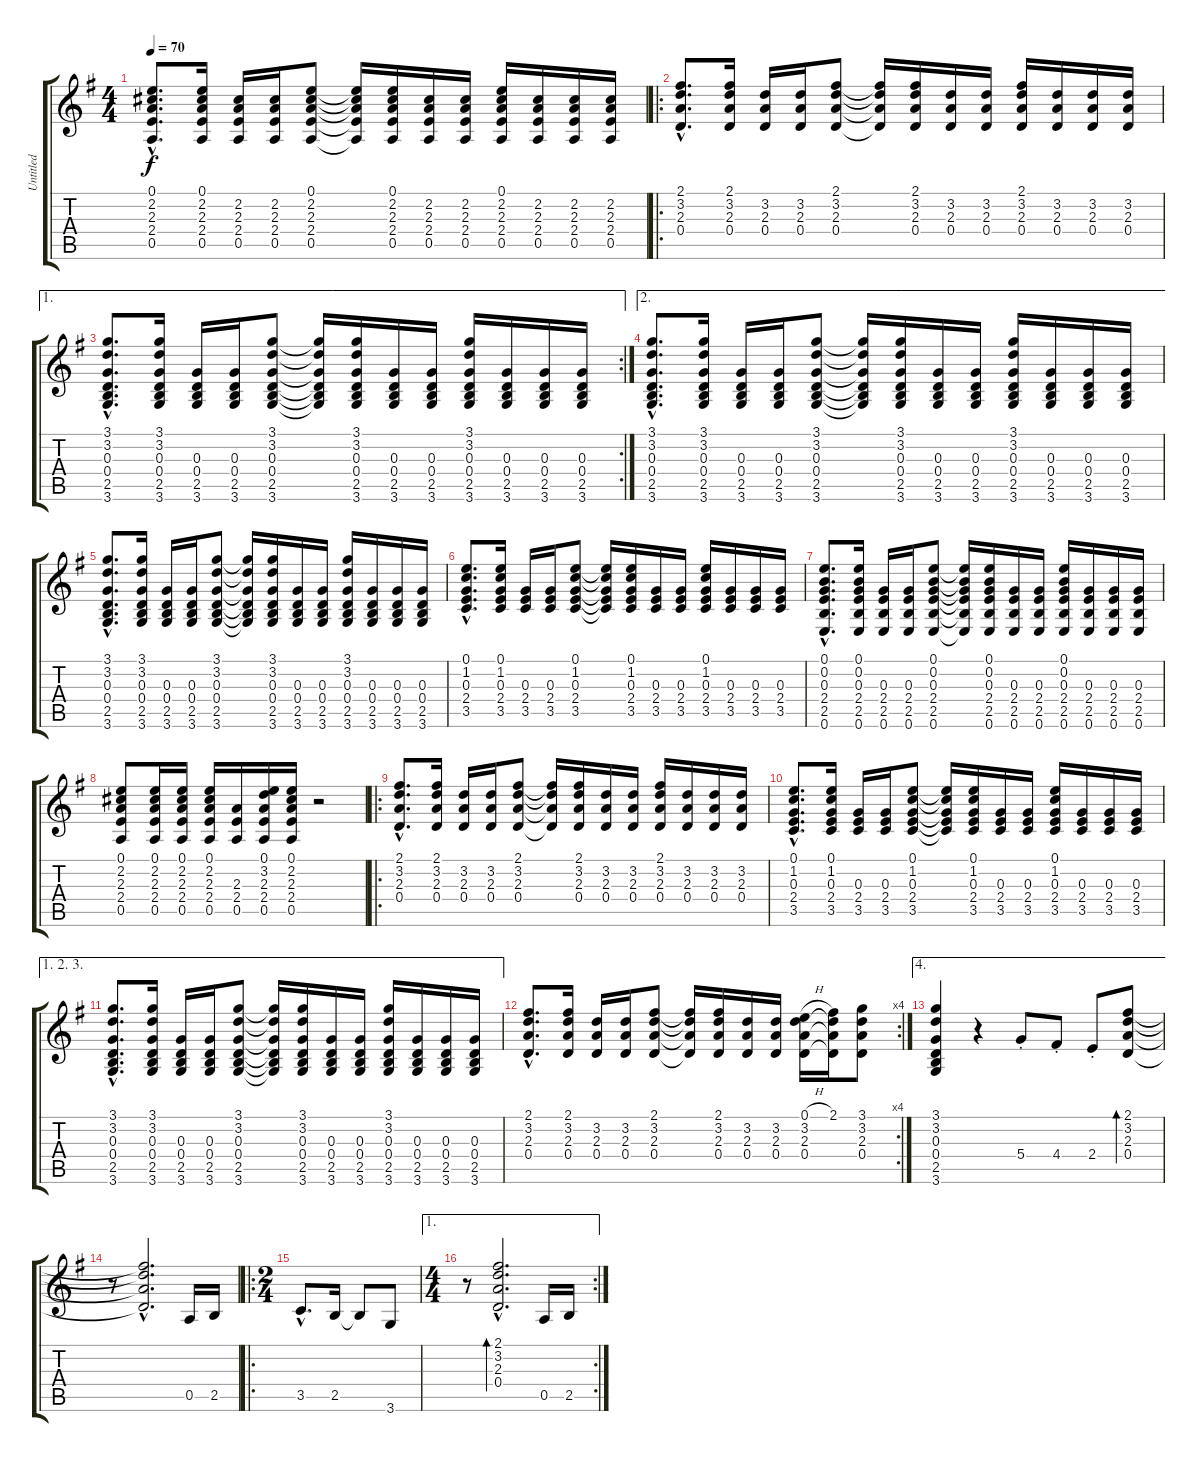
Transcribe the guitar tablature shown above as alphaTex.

\track ("Untitled" "Untitled") {instrument acousticguitarnylon}
\staff {score tabs}
\tuning (E4 B3 G3 D3 A2 E2) {hide}
\ts (4 4)
\tempo 70
\clef g2
\ks g
(0.1{hac} 2.2{hac} 2.3{hac} 2.4{hac} 0.5{hac}).8{d dy f} (0.1 2.2 2.3 2.4 0.5).16 (2.2 2.3 2.4 0.5).16 (2.2 2.3 2.4 0.5).16 (0.1 2.2 2.3 2.4 0.5).8 (0.1{t} 2.2{t} 2.3{t} 2.4{t} 0.5{t}).16 (0.1 2.2 2.3 2.4 0.5).16 (2.2 2.3 2.4 0.5).16 (2.2 2.3 2.4 0.5).16 (0.1 2.2 2.3 2.4 0.5).16 (2.2 2.3 2.4 0.5).16 (2.2 2.3 2.4 0.5).16 (2.2 2.3 2.4 0.5).16 |
\ro
(2.1{hac} 3.2{hac} 2.3{hac} 0.4{hac}).8{d} (2.1 3.2 2.3 0.4).16 (3.2 2.3 0.4).16 (3.2 2.3 0.4).16 (2.1 3.2 2.3 0.4).8 (2.1{t} 3.2{t} 2.3{t} 0.4{t}).16 (2.1 3.2 2.3 0.4).16 (3.2 2.3 0.4).16 (3.2 2.3 0.4).16 (2.1 3.2 2.3 0.4).16 (3.2 2.3 0.4).16 (3.2 2.3 0.4).16 (3.2 2.3 0.4).16 |
\ae 1
\rc 2
(3.1{hac} 3.2{hac} 0.3{hac} 0.4{hac} 2.5{hac} 3.6{hac}).8{d} (3.1 3.2 0.3 0.4 2.5 3.6).16 (0.3 0.4 2.5 3.6).16 (0.3 0.4 2.5 3.6).16 (3.1 3.2 0.3 0.4 2.5 3.6).8 (3.1{t} 3.2{t} 0.3{t} 0.4{t} 2.5{t} 3.6{t}).16 (3.1 3.2 0.3 0.4 2.5 3.6).16 (0.3 0.4 2.5 3.6).16 (0.3 0.4 2.5 3.6).16 (3.1 3.2 0.3 0.4 2.5 3.6).16 (0.3 0.4 2.5 3.6).16 (0.3 0.4 2.5 3.6).16 (0.3 0.4 2.5 3.6).16 |
\ae 2
(3.1{hac} 3.2{hac} 0.3{hac} 0.4{hac} 2.5{hac} 3.6{hac}).8{d} (3.1 3.2 0.3 0.4 2.5 3.6).16 (0.3 0.4 2.5 3.6).16 (0.3 0.4 2.5 3.6).16 (3.1 3.2 0.3 0.4 2.5 3.6).8 (3.1{t} 3.2{t} 0.3{t} 0.4{t} 2.5{t} 3.6{t}).16 (3.1 3.2 0.3 0.4 2.5 3.6).16 (0.3 0.4 2.5 3.6).16 (0.3 0.4 2.5 3.6).16 (3.1 3.2 0.3 0.4 2.5 3.6).16 (0.3 0.4 2.5 3.6).16 (0.3 0.4 2.5 3.6).16 (0.3 0.4 2.5 3.6).16 |
(3.1{hac} 3.2{hac} 0.3{hac} 0.4{hac} 2.5{hac} 3.6{hac}).8{d} (3.1 3.2 0.3 0.4 2.5 3.6).16 (0.3 0.4 2.5 3.6).16 (0.3 0.4 2.5 3.6).16 (3.1 3.2 0.3 0.4 2.5 3.6).8 (3.1{t} 3.2{t} 0.3{t} 0.4{t} 2.5{t} 3.6{t}).16 (3.1 3.2 0.3 0.4 2.5 3.6).16 (0.3 0.4 2.5 3.6).16 (0.3 0.4 2.5 3.6).16 (3.1 3.2 0.3 0.4 2.5 3.6).16 (0.3 0.4 2.5 3.6).16 (0.3 0.4 2.5 3.6).16 (0.3 0.4 2.5 3.6).16 |
(0.1{hac} 1.2{hac} 0.3{hac} 2.4{hac} 3.5{hac}).8{d} (0.1 1.2 0.3 2.4 3.5).16 (0.3 2.4 3.5).16 (0.3 2.4 3.5).16 (0.1 1.2 0.3 2.4 3.5).8 (0.1{t} 1.2{t} 0.3{t} 2.4{t} 3.5{t}).16 (0.1 1.2 0.3 2.4 3.5).16 (0.3 2.4 3.5).16 (0.3 2.4 3.5).16 (0.1 1.2 0.3 2.4 3.5).16 (0.3 2.4 3.5).16 (0.3 2.4 3.5).16 (0.3 2.4 3.5).16 |
(0.1{hac} 0.2{hac} 0.3{hac} 2.4{hac} 2.5{hac} 0.6{hac}).8{d} (0.1 0.2 0.3 2.4 2.5 0.6).16 (0.3 2.4 2.5 0.6).16 (0.3 2.4 2.5 0.6).16 (0.1 0.2 0.3 2.4 2.5 0.6).8 (0.1{t} 0.2{t} 0.3{t} 2.4{t} 2.5{t} 0.6{t}).16 (0.1 0.2 0.3 2.4 2.5 0.6).16 (0.3 2.4 2.5 0.6).16 (0.3 2.4 2.5 0.6).16 (0.1 0.2 0.3 2.4 2.5 0.6).16 (0.3 2.4 2.5 0.6).16 (0.3 2.4 2.5 0.6).16 (0.3 2.4 2.5 0.6).16 |
(0.1 2.2 2.3 2.4 0.5).8 (0.1 2.2 2.3 2.4 0.5).16 (0.1 2.2 2.3 2.4 0.5).16 (0.1 2.2 2.3 2.4 0.5).16 (2.3 2.4 0.5).16 (0.1 3.2 2.3 2.4 0.5).16 (0.1 2.2 2.3 2.4 0.5).16 r.2 |
\ro
(2.1{hac} 3.2{hac} 2.3{hac} 0.4{hac}).8{d} (2.1 3.2 2.3 0.4).16 (3.2 2.3 0.4).16 (3.2 2.3 0.4).16 (2.1 3.2 2.3 0.4).8 (2.1{t} 3.2{t} 2.3{t} 0.4{t}).16 (2.1 3.2 2.3 0.4).16 (3.2 2.3 0.4).16 (3.2 2.3 0.4).16 (2.1 3.2 2.3 0.4).16 (3.2 2.3 0.4).16 (3.2 2.3 0.4).16 (3.2 2.3 0.4).16 |
(0.1{hac} 1.2{hac} 0.3{hac} 2.4{hac} 3.5{hac}).8{d} (0.1 1.2 0.3 2.4 3.5).16 (0.3 2.4 3.5).16 (0.3 2.4 3.5).16 (0.1 1.2 0.3 2.4 3.5).8 (0.1{t} 1.2{t} 0.3{t} 2.4{t} 3.5{t}).16 (0.1 1.2 0.3 2.4 3.5).16 (0.3 2.4 3.5).16 (0.3 2.4 3.5).16 (0.1 1.2 0.3 2.4 3.5).16 (0.3 2.4 3.5).16 (0.3 2.4 3.5).16 (0.3 2.4 3.5).16 |
\ae (1 2 3)
(3.1{hac} 3.2{hac} 0.3{hac} 0.4{hac} 2.5{hac} 3.6{hac}).8{d} (3.1 3.2 0.3 0.4 2.5 3.6).16 (0.3 0.4 2.5 3.6).16 (0.3 0.4 2.5 3.6).16 (3.1 3.2 0.3 0.4 2.5 3.6).8 (3.1{t} 3.2{t} 0.3{t} 0.4{t} 2.5{t} 3.6{t}).16 (3.1 3.2 0.3 0.4 2.5 3.6).16 (0.3 0.4 2.5 3.6).16 (0.3 0.4 2.5 3.6).16 (3.1 3.2 0.3 0.4 2.5 3.6).16 (0.3 0.4 2.5 3.6).16 (0.3 0.4 2.5 3.6).16 (0.3 0.4 2.5 3.6).16 |
\rc 4
(2.1{hac} 3.2{hac} 2.3{hac} 0.4{hac}).8{d} (2.1 3.2 2.3 0.4).16 (3.2 2.3 0.4).16 (3.2 2.3 0.4).16 (2.1 3.2 2.3 0.4).8 (2.1{t} 3.2{t} 2.3{t} 0.4{t}).16 (2.1 3.2 2.3 0.4).16 (3.2 2.3 0.4).16 (3.2 2.3 0.4).16 (0.1{h} 3.2 2.3 0.4).16 (2.1 3.2{t} 2.3{t} 0.4{t}).16 (3.1 3.2 2.3 0.4).8 |
\ae 4
(3.1 3.2 0.3 0.4 2.5 3.6).4 r.4 5.4{st}.8 4.4{st}.8 2.4{st}.8 (2.1 3.2 2.3 0.4).8{bd 30} |
r.8 (2.1{hac t} 3.2{hac t} 2.3{hac t} 0.4{hac t}).2{d} 0.5.16 2.5.16 |
\ro
\ts (2 4)
3.5{hac}.8{d} 2.5.16 2.5{t}.8 3.6.8 |
\ae 1
\rc 2
\ts (4 4)
r.8 (2.1{hac} 3.2{hac} 2.3{hac} 0.4{hac}).2{d bd 30} 0.5.16 2.5.16
